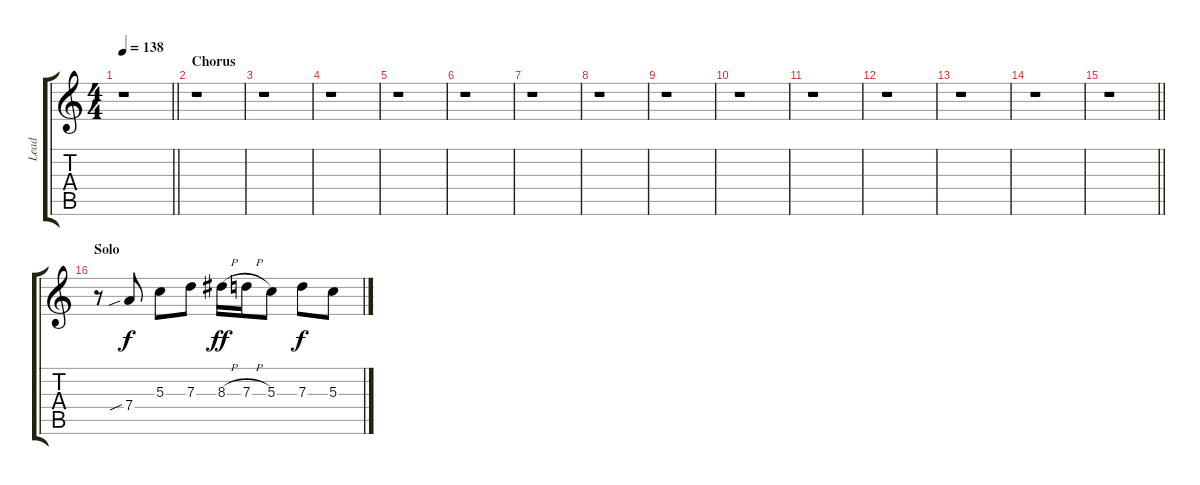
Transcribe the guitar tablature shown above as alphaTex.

\track ("Lead" "Lead") {instrument electricguitarjazz}
\staff {score tabs}
\tuning (E4 B3 G3 D3 A2 E2) {hide}
\ts (4 4)
\tempo 138
\clef g2
\barLineRight lightlight
\ks c
r.1{dy f} |
\section ("" "Chorus")
r.1 |
r.1 |
r.1 |
r.1 |
r.1 |
r.1 |
r.1 |
r.1 |
r.1 |
r.1 |
r.1 |
r.1 |
r.1 |
\barLineRight lightlight
r.1 |
\section ("" "Solo")
r.8 7.4{sib}.8 5.3.8 7.3.8 8.3{h}.16{dy ff} 7.3{h}.16 5.3.8 7.3.8{dy f} 5.3.8
